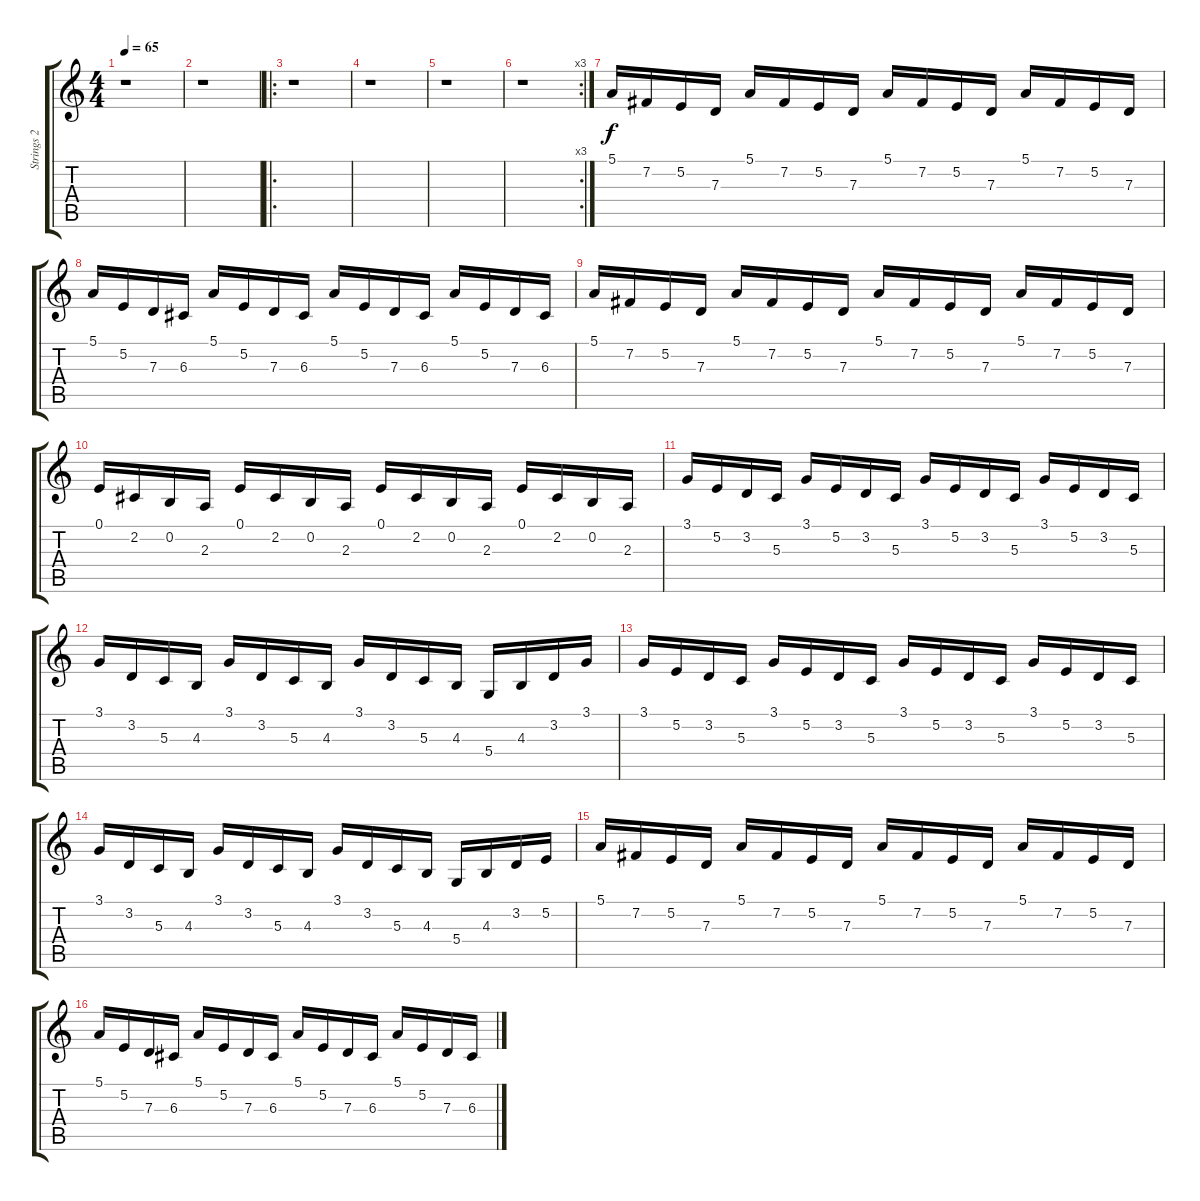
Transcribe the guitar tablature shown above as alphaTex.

\track ("Strings 2" "Strings 2") {instrument stringensemble1}
\staff {score tabs}
\tuning (E4 B3 G3 D3 A2 E2) {hide}
\ts (4 4)
\tempo 65
\clef g2
\ks c
r.1{dy f instrument stringensemble1} |
r.1 |
\ro
r.1 |
r.1 |
r.1 |
\rc 3
r.1 |
5.1.16 7.2.16 5.2.16 7.3.16 5.1.16 7.2.16 5.2.16 7.3.16 5.1.16 7.2.16 5.2.16 7.3.16 5.1.16 7.2.16 5.2.16 7.3.16 |
5.1.16 5.2.16 7.3.16 6.3.16 5.1.16 5.2.16 7.3.16 6.3.16 5.1.16 5.2.16 7.3.16 6.3.16 5.1.16 5.2.16 7.3.16 6.3.16 |
5.1.16 7.2.16 5.2.16 7.3.16 5.1.16 7.2.16 5.2.16 7.3.16 5.1.16 7.2.16 5.2.16 7.3.16 5.1.16 7.2.16 5.2.16 7.3.16 |
0.1.16 2.2.16 0.2.16 2.3.16 0.1.16 2.2.16 0.2.16 2.3.16 0.1.16 2.2.16 0.2.16 2.3.16 0.1.16 2.2.16 0.2.16 2.3.16 |
3.1.16 5.2.16 3.2.16 5.3.16 3.1.16 5.2.16 3.2.16 5.3.16 3.1.16 5.2.16 3.2.16 5.3.16 3.1.16 5.2.16 3.2.16 5.3.16 |
3.1.16 3.2.16 5.3.16 4.3.16 3.1.16 3.2.16 5.3.16 4.3.16 3.1.16 3.2.16 5.3.16 4.3.16 5.4.16 4.3.16 3.2.16 3.1.16 |
3.1.16 5.2.16 3.2.16 5.3.16 3.1.16 5.2.16 3.2.16 5.3.16 3.1.16 5.2.16 3.2.16 5.3.16 3.1.16 5.2.16 3.2.16 5.3.16 |
3.1.16 3.2.16 5.3.16 4.3.16 3.1.16 3.2.16 5.3.16 4.3.16 3.1.16 3.2.16 5.3.16 4.3.16 5.4.16 4.3.16 3.2.16 5.2.16 |
5.1.16 7.2.16 5.2.16 7.3.16 5.1.16 7.2.16 5.2.16 7.3.16 5.1.16 7.2.16 5.2.16 7.3.16 5.1.16 7.2.16 5.2.16 7.3.16 |
5.1.16 5.2.16 7.3.16 6.3.16 5.1.16 5.2.16 7.3.16 6.3.16 5.1.16 5.2.16 7.3.16 6.3.16 5.1.16 5.2.16 7.3.16 6.3.16
